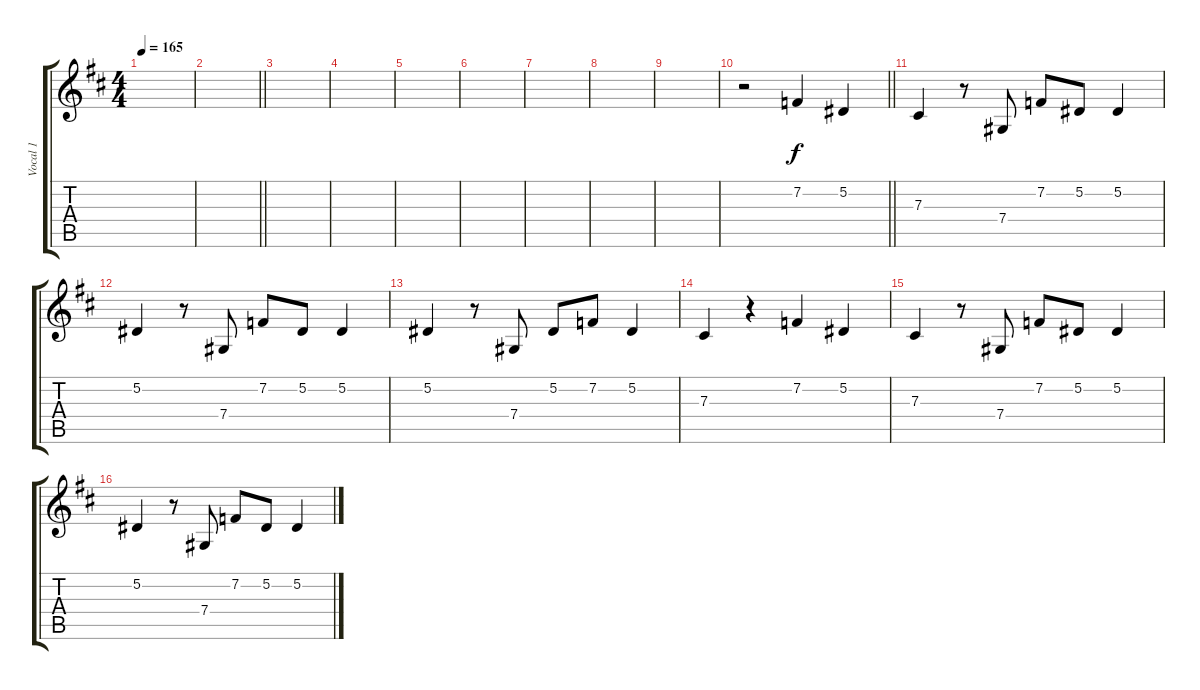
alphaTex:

\track ("Vocal 1" "Vocal 1") {instrument baritonesax}
\staff {score tabs}
\tuning (Eb4 Bb3 Gb3 Db3 Ab2 Eb2) {hide}
\ts (4 4)
\tempo 165
\clef g2
\ks d
|
\barLineRight lightlight
|
|
|
|
|
|
|
|
\barLineRight lightlight
r.2 7.2.4 5.2.4 |
7.3.4 r.8 7.4.8 7.2.8 5.2.8 5.2.4 |
5.2.4 r.8 7.4.8 7.2.8 5.2.8 5.2.4 |
5.2.4 r.8 7.4.8 5.2.8 7.2.8 5.2.4 |
7.3.4 r.4 7.2.4 5.2.4 |
7.3.4 r.8 7.4.8 7.2.8 5.2.8 5.2.4 |
5.2.4 r.8 7.4.8 7.2.8 5.2.8 5.2.4
